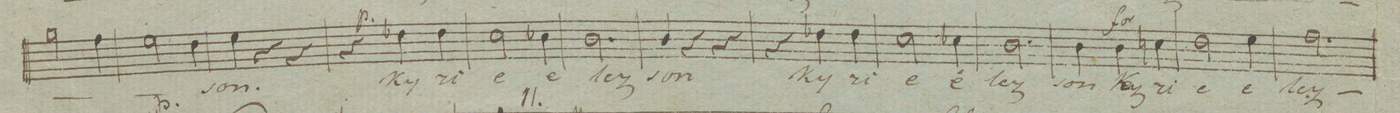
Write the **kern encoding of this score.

**kern	**text	**dynam
*I"Soprano Solo.	*	*
*clefC1	*	*
*k[]	*	*
*M3/4	*	*
2ee\	.	.
4dd\	.	.
=128	=128	=128
2cc\	.	.
4b\	.	.
=129	=129	=129
4cc\	-son.	.
4r	.	.
4r	.	.
=130	=130	=130
4r	.	p
4b-X\	Ky-	.
4b-\	-ri-	.
=131	=131	=131
2a\	-e	.
4a-X\	e-	.
=132	=132	=132
2.g\	-ley-	.
=133	=133	=133
4g/	-son	.
4r	.	.
4r	.	.
=134	=134	=134
4r	.	.
4b-X\	Ky-	.
4b-\	-ri-	.
=135	=135	=135
2a\	-e	.
4a-X\	e-	.
=136	=136	=136
2.g\	-ley-	.
=137	=137	=137
4g\	-son	.
4g\	Ky-	f
4an\	-ri-	.
=138	=138	=138
2b\	-e	.
4cc\	e-	.
=139	=139	=139
2.dd\	-ley-	.
=140	=140	=140
*-	*-	*-
